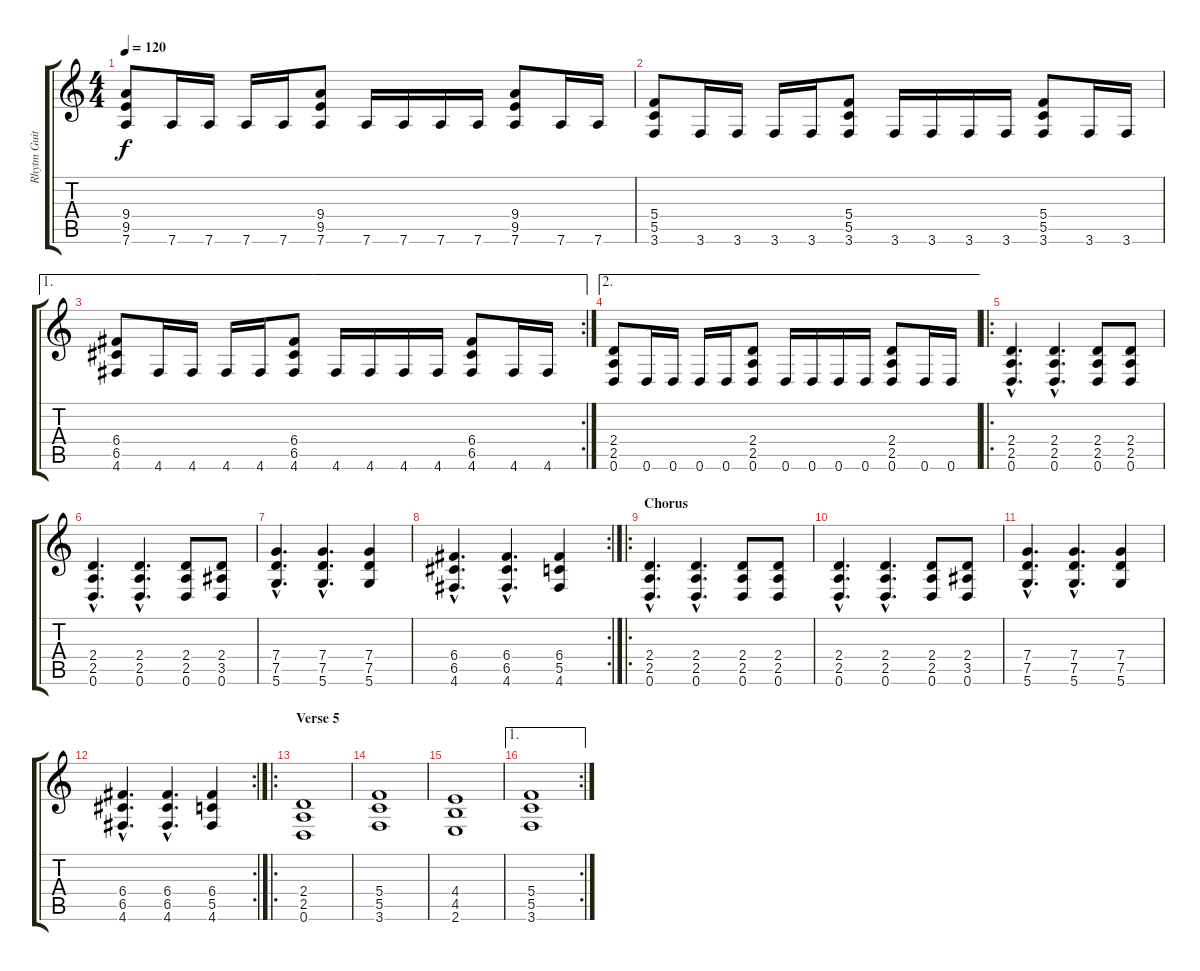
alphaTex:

\track ("Rhytm Guitar" "Rhytm Guit") {instrument distortionguitar}
\staff {score tabs}
\tuning (D4 A3 F3 C3 G2 D2) {hide}
\ts (4 4)
\tempo 120
\clef g2
\ks c
(9.4 9.5 7.6).8{dy f} 7.6.16 7.6.16 7.6.16 7.6.16 (9.4 9.5 7.6).8 7.6.16 7.6.16 7.6.16 7.6.16 (9.4 9.5 7.6).8 7.6.16 7.6.16 |
(5.4 5.5 3.6).8 3.6.16 3.6.16 3.6.16 3.6.16 (5.4 5.5 3.6).8 3.6.16 3.6.16 3.6.16 3.6.16 (5.4 5.5 3.6).8 3.6.16 3.6.16 |
\ae 1
\rc 2
(6.4 6.5 4.6).8 4.6.16 4.6.16 4.6.16 4.6.16 (6.4 6.5 4.6).8 4.6.16 4.6.16 4.6.16 4.6.16 (6.4 6.5 4.6).8 4.6.16 4.6.16 |
\ae 2
(2.4 2.5 0.6).8 0.6.16 0.6.16 0.6.16 0.6.16 (2.4 2.5 0.6).8 0.6.16 0.6.16 0.6.16 0.6.16 (2.4 2.5 0.6).8 0.6.16 0.6.16 |
\ro
(2.4{hac} 2.5{hac} 0.6{hac}).4{d} (2.4{hac} 2.5{hac} 0.6{hac}).4{d} (2.4 2.5 0.6).8 (2.4 2.5 0.6).8 |
(2.4{hac} 2.5{hac} 0.6{hac}).4{d} (2.4{hac} 2.5{hac} 0.6{hac}).4{d} (2.4 2.5 0.6).8 (2.4 3.5 0.6).8 |
(7.4{hac} 7.5{hac} 5.6{hac}).4{d} (7.4{hac} 7.5{hac} 5.6{hac}).4{d} (7.4 7.5 5.6).4 |
\rc 2
(6.4{hac} 6.5{hac} 4.6{hac}).4{d} (6.4{hac} 6.5{hac} 4.6{hac}).4{d} (6.4 5.5 4.6).4 |
\ro
\section ("" "Chorus")
(2.4{hac} 2.5{hac} 0.6{hac}).4{d} (2.4{hac} 2.5{hac} 0.6{hac}).4{d} (2.4 2.5 0.6).8 (2.4 2.5 0.6).8 |
(2.4{hac} 2.5{hac} 0.6{hac}).4{d} (2.4{hac} 2.5{hac} 0.6{hac}).4{d} (2.4 2.5 0.6).8 (2.4 3.5 0.6).8 |
(7.4{hac} 7.5{hac} 5.6{hac}).4{d} (7.4{hac} 7.5{hac} 5.6{hac}).4{d} (7.4 7.5 5.6).4 |
\rc 2
(6.4{hac} 6.5{hac} 4.6{hac}).4{d} (6.4{hac} 6.5{hac} 4.6{hac}).4{d} (6.4 5.5 4.6).4 |
\ro
\section ("" "Verse 5")
(2.4 2.5 0.6).1 |
(5.4 5.5 3.6).1 |
(4.4 4.5 2.6).1 |
\ae 1
\rc 2
(5.4 5.5 3.6).1
